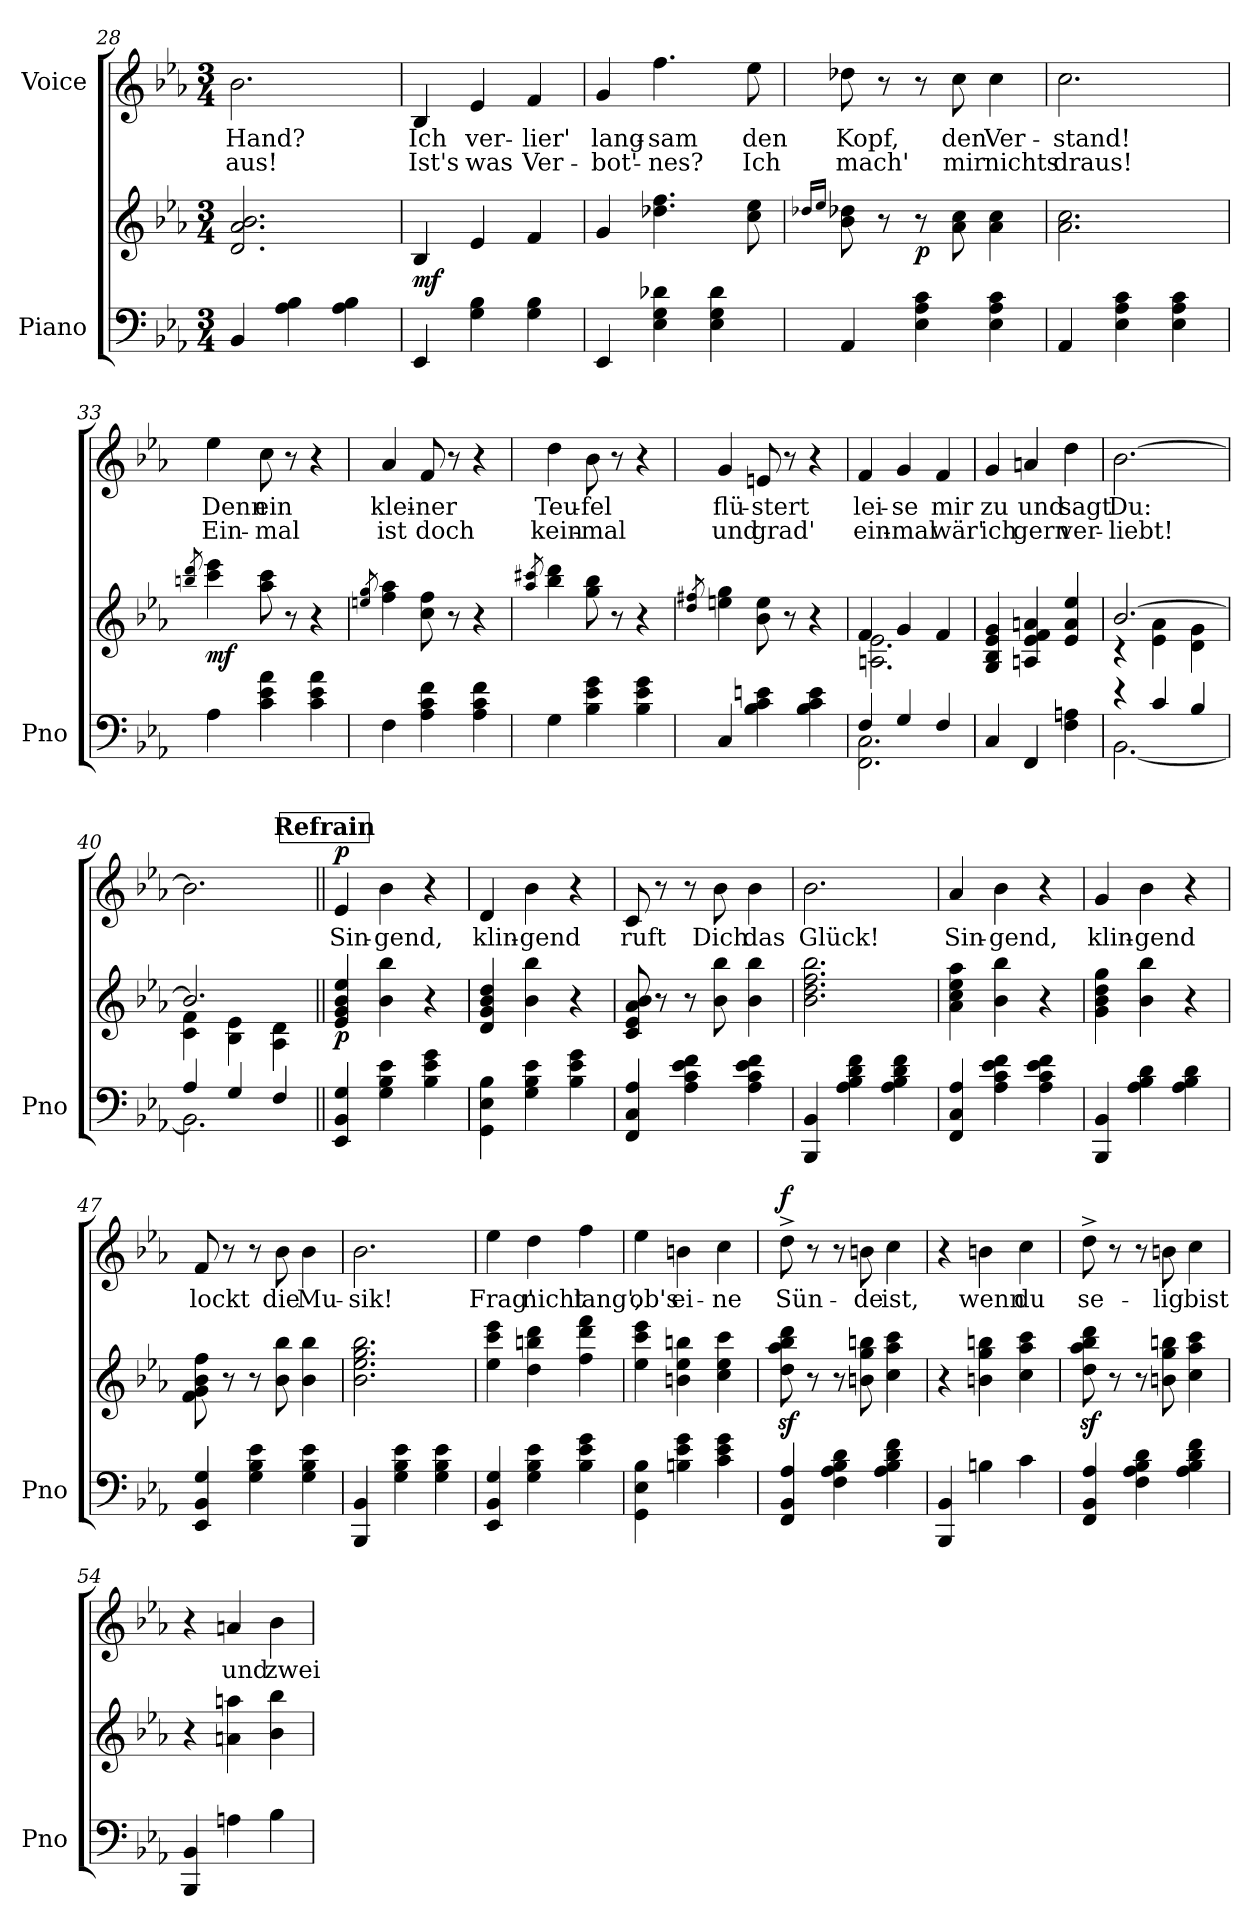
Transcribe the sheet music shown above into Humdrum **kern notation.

**kern	**kern	**dynam	**kern	**text	**text	**dynam
*part2	*part2	*part2	*part1	*part1	*part1	*part1
*staff3	*staff2	*staff2/3	*staff1	*staff1	*staff1	*staff1
*I"Piano	*	*	*I"Voice	*	*	*
*I'Pno	*	*	*	*	*	*
*clefF4	*clefG2	*	*clefG2	*	*	*
*k[b-e-a-]	*k[b-e-a-]	*	*k[b-e-a-]	*	*	*
*M3/4	*M3/4	*	*M3/4	*	*	*
=28	=28	=28	=28	=28	=28	=28
!	!	!	!	!LO:LY:b	!LO:LY:b	!
4BB-/	2.d/ 2.a-/ 2.b-/	.	2.b-\	Hand?	aus!	.
4A-\ 4B-\	.	.	.	.	.	.
4A-\ 4B-\	.	.	.	.	.	.
=29	=29	=29	=29	=29	=29	=29
!	!	!LO:DY:b	!	!LO:LY:b	!LO:LY:b	!
4EE-/	4B-/	mf	4B-/	Ich	Ist's	.
!	!	!	!	!LO:LY:b	!LO:LY:b	!
4G\ 4B-\	4e-/	.	4e-/	ver-	was	.
!	!	!	!	!LO:LY:b	!LO:LY:b	!
4G\ 4B-\	4f/	.	4f/	-lier'	Ver-	.
=30	=30	=30	=30	=30	=30	=30
!	!	!	!	!LO:LY:b	!LO:LY:b	!
4EE-/	4g/	.	4g/	lang-	-bot'-	.
!	!	!	!	!LO:LY:b	!LO:LY:b	!
4E-\ 4G\ 4d-X\	4.dd-X\ 4.ff\	.	4.ff\	-sam	-nes?	.
4E-\ 4G\ 4d-\	.	.	.	.	.	.
!	!	!	!	!LO:LY:b	!LO:LY:b	!
.	8cc\ 8ee-\	.	8ee-\	den	Ich	.
=31	=31	=31	=31	=31	=31	=31
.	16qdd-X/LL	.	.	.	.	.
.	16qee-/JJ	.	.	.	.	.
!	!	!	!	!LO:LY:b	!LO:LY:b	!
4AA-/	8b-\ 8dd-\	.	8dd-X\	Kopf,	mach'	.
.	8r	.	8r	.	.	.
!	!	!LO:DY:b	!	!	!	!
4E-\ 4A-\ 4c\	8r	p	8r	.	.	.
!	!	!	!	!LO:LY:b	!LO:LY:b	!
.	8a-\ 8cc\	.	8cc\	den	mir	.
!	!	!	!	!LO:LY:b	!LO:LY:b	!
4E-\ 4A-\ 4c\	4a-\ 4cc\	.	4cc\	Ver-	nichts	.
=32	=32	=32	=32	=32	=32	=32
!	!	!	!	!LO:LY:b	!LO:LY:b	!
4AA-/	2.a-\ 2.cc\	.	2.cc\	-stand!	draus!	.
4E-\ 4A-\ 4c\	.	.	.	.	.	.
4E-\ 4A-\ 4c\	.	.	.	.	.	.
=33	=33	=33	=33	=33	=33	=33
.	8qbbn/ 8qddd/	.	.	.	.	.
!	!	!LO:DY:b	!	!LO:LY:b	!LO:LY:b	!
4A-\	4ccc\ 4eee-\	mf	4ee-\	Denn	Ein-	.
!	!	!	!	!LO:LY:b	!LO:LY:b	!
4c\ 4e-\ 4a-\	8aa-\ 8ccc\	.	8cc\	ein	-mal	.
.	8r	.	8r	.	.	.
4c\ 4e-\ 4a-\	4r	.	4r	.	.	.
=34	=34	=34	=34	=34	=34	=34
.	8qeen/ 8qgg/	.	.	.	.	.
!	!	!	!	!LO:LY:b	!LO:LY:b	!
4F\	4ff\ 4aa-\	.	4a-/	klei-	ist	.
!	!	!	!	!LO:LY:b	!LO:LY:b	!
4A-\ 4c\ 4f\	8cc\ 8ff\	.	8f/	-ner	doch	.
.	8r	.	8r	.	.	.
4A-\ 4c\ 4f\	4r	.	4r	.	.	.
=35	=35	=35	=35	=35	=35	=35
.	8qaa-/ 8qccc#X/	.	.	.	.	.
!	!	!	!	!LO:LY:b	!LO:LY:b	!
4G\	4bb-\ 4ddd\	.	4dd\	Teu-	kein-	.
!	!	!	!	!LO:LY:b	!LO:LY:b	!
4B-\ 4e-\ 4g\	8gg\ 8bb-\	.	8b-\	-fel	-mal	.
.	8r	.	8r	.	.	.
4B-\ 4e-\ 4g\	4r	.	4r	.	.	.
=36	=36	=36	=36	=36	=36	=36
.	8qdd/ 8qff#X/	.	.	.	.	.
!	!	!	!	!LO:LY:b	!LO:LY:b	!
4C/	4een\ 4gg\	.	4g/	flü-	und	.
!	!	!	!	!LO:LY:b	!LO:LY:b	!
4B-\ 4c\ 4en\	8b-\ 8ee\	.	8en/	-stert	grad'	.
.	8r	.	8r	.	.	.
4B-\ 4c\ 4e\	4r	.	4r	.	.	.
=37	=37	=37	=37	=37	=37	=37
*^	*^	*	*	*	*	*
!	!	!	!	!	!	!LO:LY:b	!LO:LY:b	!
4F/	2.FF\ 2.C\	4f/	2.An\ 2.e-\	.	4f/	lei-	ein-	.
!	!	!	!	!	!	!LO:LY:b	!LO:LY:b	!
4G/	.	4g/	.	.	4g/	-se	-mal	.
!	!	!	!	!	!	!LO:LY:b	!LO:LY:b	!
4F/	.	4f/	.	.	4f/	mir	wär'	.
*v	*v	*	*	*	*	*	*	*
*	*v	*v	*	*	*	*	*
=38	=38	=38	=38	=38	=38	=38
!	!	!	!	!LO:LY:b	!LO:LY:b	!
4C/	4G/ 4B-/ 4e-/ 4g/	.	4g/	zu	ich	.
!	!	!	!	!LO:LY:b	!LO:LY:b	!
4FF/	4An/ 4e-/ 4f/ 4an/	.	4an/	und	gern	.
!	!	!	!	!LO:LY:b	!LO:LY:b	!
4F\ 4An\	4e-/ 4a/ 4ee-/	.	4dd\	sagt	ver-	.
=39	=39	=39	=39	=39	=39	=39
*^	*^	*	*	*	*	*
!	!	!	!	!	!	!LO:LY:b	!LO:LY:b	!
4r	[2.BB-\	[2.b-/	4r	.	[2.b-\	Du:	-liebt!	.
4c/	.	.	4e-\ 4a-\	.	.	.	.	.
4B-/	.	.	4d\ 4g\	.	.	.	.	.
=40	=40	=40	=40	=40	=40	=40	=40	=40
4A-/	2.BB-\]	2.b-/]	4c\ 4f\	.	2.b-\]	.	.	.
4G/	.	.	4B-\ 4e-\	.	.	.	.	.
4F/	.	.	4A-\ 4d\	.	.	.	.	.
*v	*v	*	*	*	*	*	*	*
!!LO:REH:place=s1:a:B:fs=14:t=Refrain
=41||	=41||	=41||	=41||	=41||	=41||	=41||	=41||
!	!	!	!LO:DY:b	!	!LO:LY:b	!	!LO:DY:b
*	*v	*v	*	*	*	*	*
4EE-/ 4BB-/ 4G/	4e-/ 4g/ 4b-/ 4ee-/	p	4e-/	Sin-	.	p
!	!	!	!	!LO:LY:b	!	!
4G\ 4B-\ 4e-\	4b-\ 4bb-\	.	4b-\	-gend,	.	.
4B-\ 4e-\ 4g\	4r	.	4r	.	.	.
=42	=42	=42	=42	=42	=42	=42
!	!	!	!	!LO:LY:b	!	!
4GG\ 4E-\ 4B-\	4d/ 4g/ 4b-/ 4dd/	.	4d/	klin-	.	.
!	!	!	!	!LO:LY:b	!	!
4G\ 4B-\ 4e-\	4b-\ 4bb-\	.	4b-\	-gend	.	.
4B-\ 4e-\ 4g\	4r	.	4r	.	.	.
=43	=43	=43	=43	=43	=43	=43
!	!	!	!	!LO:LY:b	!	!
4FF/ 4C/ 4A-/	8c/ 8e-/ 8a-/ 8b-/	.	8c/	ruft	.	.
.	8r	.	8r	.	.	.
4A-\ 4c\ 4e-\ 4f\	8r	.	8r	.	.	.
!	!	!	!	!LO:LY:b	!	!
.	8b-\ 8bb-\	.	8b-\	Dich	.	.
!	!	!	!	!LO:LY:b	!	!
4A-\ 4c\ 4e-\ 4f\	4b-\ 4bb-\	.	4b-\	das	.	.
=44	=44	=44	=44	=44	=44	=44
!	!	!	!	!LO:LY:b	!	!
4BBB-/ 4BB-/	2.b-\ 2.dd\ 2.ff\ 2.bb-\	.	2.b-\	Glück!	.	.
4A-\ 4B-\ 4d\ 4f\	.	.	.	.	.	.
4A-\ 4B-\ 4d\ 4f\	.	.	.	.	.	.
=45	=45	=45	=45	=45	=45	=45
!	!	!	!	!LO:LY:b	!	!
4FF/ 4C/ 4A-/	4a-\ 4cc\ 4ee-\ 4aa-\	.	4a-/	Sin-	.	.
!	!	!	!	!LO:LY:b	!	!
4A-\ 4c\ 4e-\ 4f\	4b-\ 4bb-\	.	4b-\	-gend,	.	.
4A-\ 4c\ 4e-\ 4f\	4r	.	4r	.	.	.
=46	=46	=46	=46	=46	=46	=46
!	!	!	!	!LO:LY:b	!	!
4BBB-/ 4BB-/	4g\ 4b-\ 4dd\ 4gg\	.	4g/	klin-	.	.
!	!	!	!	!LO:LY:b	!	!
4A-\ 4B-\ 4d\	4b-\ 4bb-\	.	4b-\	-gend	.	.
4A-\ 4B-\ 4d\	4r	.	4r	.	.	.
=47	=47	=47	=47	=47	=47	=47
!	!	!	!	!LO:LY:b	!	!
4EE-/ 4BB-/ 4G/	8f\ 8g\ 8b-\ 8ff\	.	8f/	lockt	.	.
.	8r	.	8r	.	.	.
4G\ 4B-\ 4e-\	8r	.	8r	.	.	.
!	!	!	!	!LO:LY:b	!	!
.	8b-\ 8bb-\	.	8b-\	die	.	.
!	!	!	!	!LO:LY:b	!	!
4G\ 4B-\ 4e-\	4b-\ 4bb-\	.	4b-\	Mu-	.	.
=48	=48	=48	=48	=48	=48	=48
!	!	!	!	!LO:LY:b	!	!
4BBB-/ 4BB-/	2.b-\ 2.ee-\ 2.gg\ 2.bb-\	.	2.b-\	-sik!	.	.
4G\ 4B-\ 4e-\	.	.	.	.	.	.
4G\ 4B-\ 4e-\	.	.	.	.	.	.
=49	=49	=49	=49	=49	=49	=49
!	!	!	!	!LO:LY:b	!	!
4EE-/ 4BB-/ 4G/	4ee-\ 4ccc\ 4eee-\	.	4ee-\	Frag'	.	.
!	!	!	!	!LO:LY:b	!	!
4G\ 4B-\ 4e-\	4dd\ 4bbn\ 4ddd\	.	4dd\	nicht	.	.
!	!	!	!	!LO:LY:b	!	!
4B-\ 4e-\ 4g\	4ff\ 4ddd\ 4fff\	.	4ff\	lang',	.	.
=50	=50	=50	=50	=50	=50	=50
!	!	!	!	!LO:LY:b	!	!
4GG\ 4E-\ 4B-\	4ee-\ 4ccc\ 4eee-\	.	4ee-\	ob's	.	.
!	!	!	!	!LO:LY:b	!	!
4Bn\ 4e-\ 4g\	4bn\ 4ee-\ 4bbn\	.	4bn\	ei-	.	.
!	!	!	!	!LO:LY:b	!	!
4c\ 4e-\ 4g\	4cc\ 4ee-\ 4ccc\	.	4cc\	-ne	.	.
=51	=51	=51	=51	=51	=51	=51
!	!	!	!	!LO:LY:b	!	!LO:DY:b
4FF/ 4BB-/ 4A-/	8dd\z< 8aa-\z< 8bb-\z< 8ddd\z<	.	8dd^\	Sün-	.	f
.	8r	.	8r	.	.	.
4F\ 4A-\ 4B-\ 4d\	8r	.	8r	.	.	.
!	!	!	!	!LO:LY:b	!	!
.	8bn\ 8gg\ 8bbn\	.	8bn\	-de	.	.
!	!	!	!	!LO:LY:b	!	!
4A-\ 4B-\ 4d\ 4f\	4cc\ 4aa-\ 4ccc\	.	4cc\	ist,	.	.
=52	=52	=52	=52	=52	=52	=52
4BBB-/ 4BB-/	4r	.	4r	.	.	.
!	!	!	!	!LO:LY:b	!	!
4Bn\	4bn\ 4gg\ 4bbn\	.	4bn\	wenn	.	.
!	!	!	!	!LO:LY:b	!	!
4c\	4cc\ 4aa-\ 4ccc\	.	4cc\	du	.	.
=53	=53	=53	=53	=53	=53	=53
!	!	!	!	!LO:LY:b	!	!
4FF/ 4BB-/ 4A-/	8dd\z< 8aa-\z< 8bb-\z< 8ddd\z<	.	8dd^\	se-	.	.
.	8r	.	8r	.	.	.
4F\ 4A-\ 4B-\ 4d\	8r	.	8r	.	.	.
!	!	!	!	!LO:LY:b	!	!
.	8bn\ 8gg\ 8bbn\	.	8bn\	-lig	.	.
!	!	!	!	!LO:LY:b	!	!
4A-\ 4B-\ 4d\ 4f\	4cc\ 4aa-\ 4ccc\	.	4cc\	bist	.	.
=54	=54	=54	=54	=54	=54	=54
4BBB-/ 4BB-/	4r	.	4r	.	.	.
!	!	!	!	!LO:LY:b	!	!
4An\	4an\ 4aan\	.	4an/	und	.	.
!	!	!	!	!LO:LY:b	!	!
4B-\	4b-\ 4bb-\	.	4b-\	zwei	.	.
=	=	=	=	=	=	=
*-	*-	*-	*-	*-	*-	*-
